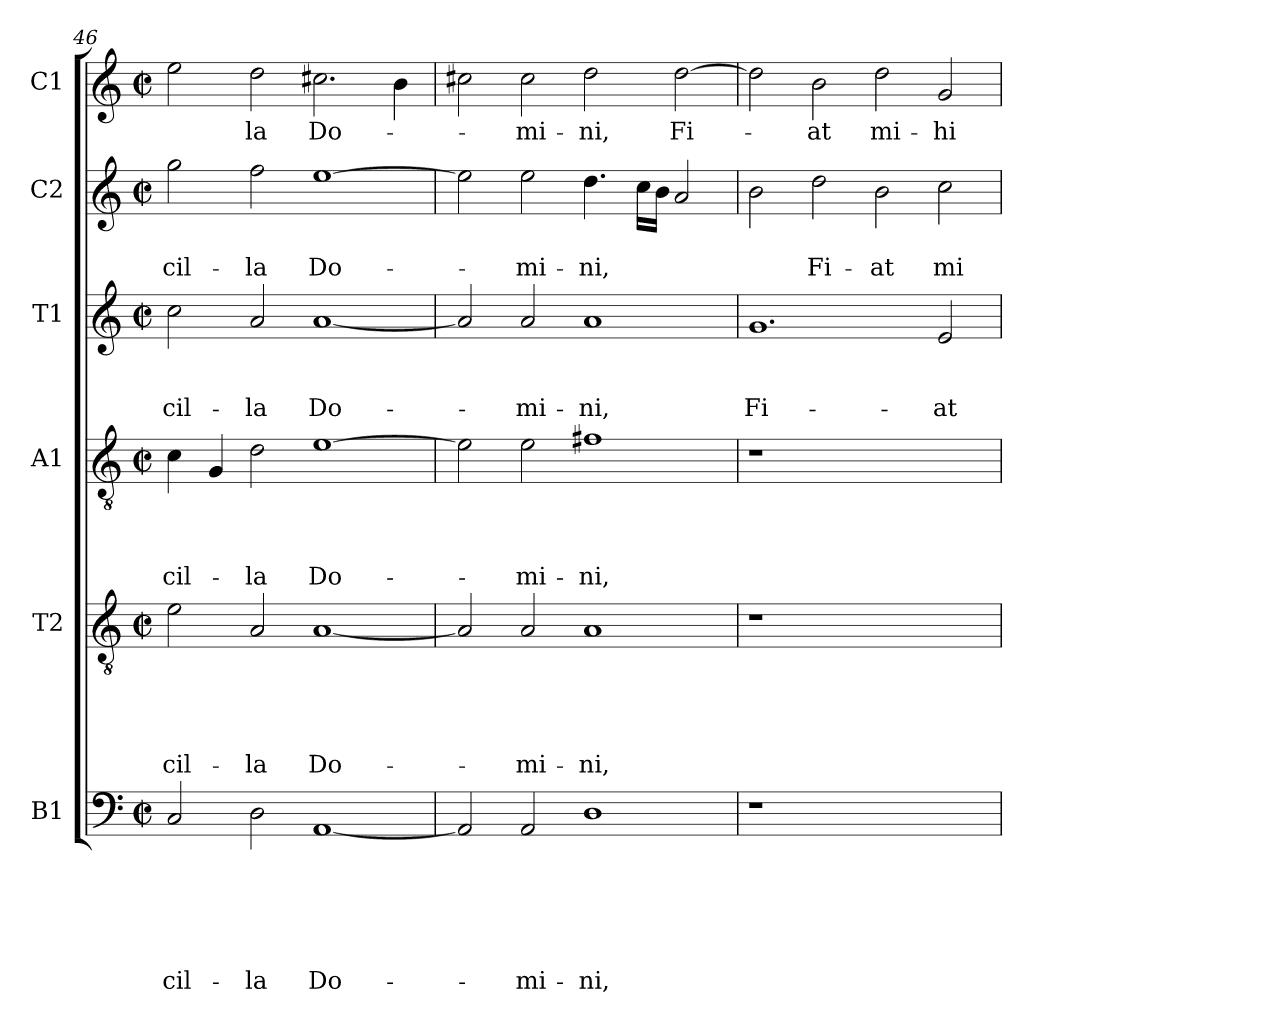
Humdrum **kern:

**kern	**text	**text	**text	**text	**text	**text	**kern	**text	**text	**text	**text	**text	**kern	**text	**text	**text	**text	**kern	**text	**text	**text	**kern	**text	**text	**kern	**text
*part6	*part6	*part6	*part6	*part6	*part6	*part6	*part5	*part5	*part5	*part5	*part5	*part5	*part4	*part4	*part4	*part4	*part4	*part3	*part3	*part3	*part3	*part2	*part2	*part2	*part1	*part1
*staff6	*staff6	*staff6	*staff6	*staff6	*staff6	*staff6	*staff5	*staff5	*staff5	*staff5	*staff5	*staff5	*staff4	*staff4	*staff4	*staff4	*staff4	*staff3	*staff3	*staff3	*staff3	*staff2	*staff2	*staff2	*staff1	*staff1
*I"B1	*	*	*	*	*	*	*I"T2	*	*	*	*	*	*I"A1	*	*	*	*	*I"T1	*	*	*	*I"C2	*	*	*I"C1	*
*clefF4	*	*	*	*	*	*	*clefGv2	*	*	*	*	*	*clefGv2	*	*	*	*	*clefG2	*	*	*	*clefG2	*	*	*clefG2	*
*k[]	*	*	*	*	*	*	*k[]	*	*	*	*	*	*k[]	*	*	*	*	*k[]	*	*	*	*k[]	*	*	*k[]	*
*C:	*	*	*	*	*	*	*C:	*	*	*	*	*	*C:	*	*	*	*	*C:	*	*	*	*C:	*	*	*C:	*
*M2/2	*	*	*	*	*	*	*M2/2	*	*	*	*	*	*M2/2	*	*	*	*	*M2/2	*	*	*	*M2/2	*	*	*M2/2	*
*met(c|)	*	*	*	*	*	*	*met(c|)	*	*	*	*	*	*met(c|)	*	*	*	*	*met(c|)	*	*	*	*met(c|)	*	*	*met(c|)	*
=46	=46	=46	=46	=46	=46	=46	=46	=46	=46	=46	=46	=46	=46	=46	=46	=46	=46	=46	=46	=46	=46	=46	=46	=46	=46	=46
!	!	!	!	!	!	!LO:LY:b	!	!	!	!	!	!LO:LY:b	!	!	!	!	!LO:LY:b	!	!	!	!LO:LY:b	!	!	!LO:LY:b	!	!
2C/	.	.	.	.	.	-cil-	2e\	.	.	.	.	-cil-	4c\	.	.	.	-cil-	2cc\	.	.	-cil-	2gg\	.	-cil-	2ee\	.
.	.	.	.	.	.	.	.	.	.	.	.	.	4G/	.	.	.	.	.	.	.	.	.	.	.	.	.
!	!	!	!	!	!	!LO:LY:b	!	!	!	!	!	!LO:LY:b	!	!	!	!	!LO:LY:b	!	!	!	!LO:LY:b	!	!	!LO:LY:b	!	!LO:LY:b
2D\	.	.	.	.	.	-la	2A/	.	.	.	.	-la	2d\	.	.	.	-la	2a/	.	.	-la	2ff\	.	-la	2dd\	-la
!	!	!	!	!	!	!LO:LY:b	!	!	!	!	!	!LO:LY:b	!	!	!	!	!LO:LY:b	!	!	!	!LO:LY:b	!	!	!LO:LY:b	!	!LO:LY:b
[1AA	.	.	.	.	.	Do-	[1A	.	.	.	.	Do-	[1e	.	.	.	Do-	[1a	.	.	Do-	[1ee	.	Do-	2.cc#X\	Do-
.	.	.	.	.	.	.	.	.	.	.	.	.	.	.	.	.	.	.	.	.	.	.	.	.	4b\	.
=47	=47	=47	=47	=47	=47	=47	=47	=47	=47	=47	=47	=47	=47	=47	=47	=47	=47	=47	=47	=47	=47	=47	=47	=47	=47	=47
2AA/]	.	.	.	.	.	.	2A/]	.	.	.	.	.	2e\]	.	.	.	.	2a/]	.	.	.	2ee\]	.	.	2cc#X\	.
!	!	!	!	!	!	!LO:LY:b	!	!	!	!	!	!LO:LY:b	!	!	!	!	!LO:LY:b	!	!	!	!LO:LY:b	!	!	!LO:LY:b	!	!LO:LY:b
2AA/	.	.	.	.	.	-mi-	2A/	.	.	.	.	-mi-	2e\	.	.	.	-mi-	2a/	.	.	-mi-	2ee\	.	-mi-	2cc#\	-mi-
!	!	!	!	!	!	!LO:LY:b	!	!	!	!	!	!LO:LY:b	!	!	!	!	!LO:LY:b	!	!	!	!LO:LY:b	!	!	!LO:LY:b	!	!LO:LY:b
1D	.	.	.	.	.	-ni,	1A	.	.	.	.	-ni,	1f#X	.	.	.	-ni,	1a	.	.	-ni,	4.dd\	.	-ni,	2dd\	-ni,
.	.	.	.	.	.	.	.	.	.	.	.	.	.	.	.	.	.	.	.	.	.	16cc\LL	.	.	.	.
.	.	.	.	.	.	.	.	.	.	.	.	.	.	.	.	.	.	.	.	.	.	16b\JJ	.	.	.	.
!	!	!	!	!	!	!	!	!	!	!	!	!	!	!	!	!	!	!	!	!	!	!	!	!	!	!LO:LY:b
.	.	.	.	.	.	.	.	.	.	.	.	.	.	.	.	.	.	.	.	.	.	2a/	.	.	[2dd\	Fi-
!!LO:PB:g=z
=48	=48	=48	=48	=48	=48	=48	=48	=48	=48	=48	=48	=48	=48	=48	=48	=48	=48	=48	=48	=48	=48	=48	=48	=48	=48	=48
!	!	!	!	!	!	!	!	!	!	!	!	!	!	!	!	!	!	!	!	!	!LO:LY:b	!	!	!	!	!
1r	.	.	.	.	.	.	1r	.	.	.	.	.	1r	.	.	.	.	1.g	.	.	Fi-	2b\	.	.	2dd\]	.
!	!	!	!	!	!	!	!	!	!	!	!	!	!	!	!	!	!	!	!	!	!	!	!	!LO:LY:b	!	!LO:LY:b
.	.	.	.	.	.	.	.	.	.	.	.	.	.	.	.	.	.	.	.	.	.	2dd\	.	Fi-	2b\	-at
!	!	!	!	!	!	!	!	!	!	!	!	!	!	!	!	!	!	!	!	!	!	!	!	!LO:LY:b	!	!LO:LY:b
1ryy	.	.	.	.	.	.	1ryy	.	.	.	.	.	1ryy	.	.	.	.	.	.	.	.	2b\	.	-at	2dd\	mi-
!	!	!	!	!	!	!	!	!	!	!	!	!	!	!	!	!	!	!	!	!	!LO:LY:b	!	!	!LO:LY:b	!	!LO:LY:b
.	.	.	.	.	.	.	.	.	.	.	.	.	.	.	.	.	.	2e/	.	.	-at	2cc\	.	mi-	2g/	-hi
=	=	=	=	=	=	=	=	=	=	=	=	=	=	=	=	=	=	=	=	=	=	=	=	=	=	=
*-	*-	*-	*-	*-	*-	*-	*-	*-	*-	*-	*-	*-	*-	*-	*-	*-	*-	*-	*-	*-	*-	*-	*-	*-	*-	*-
